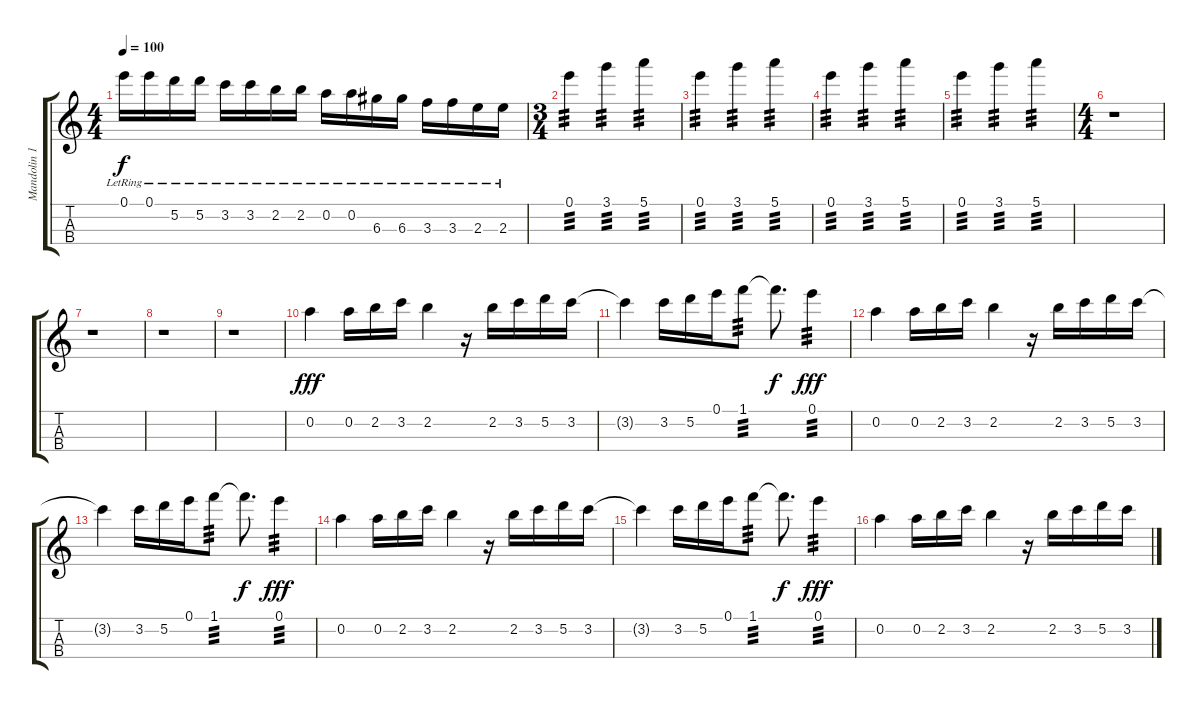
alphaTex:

\track ("Mandolin 1" "Mandolin 1") {instrument acousticguitarsteel}
\staff {score tabs}
\tuning (E5 A4 D4 G3) {hide}
\ts (4 4)
\tempo 100
\clef g2
\ks c
0.1{lr}.16{dy f} 0.1{lr}.16 5.2{lr}.16 5.2{lr}.16 3.2{lr}.16 3.2{lr}.16 2.2{lr}.16 2.2{lr}.16 0.2{lr}.16 0.2{lr}.16 6.3{lr}.16 6.3{lr}.16 3.3{lr}.16 3.3{lr}.16 2.3{lr}.16 2.3{lr}.16 |
\ts (3 4)
0.1.4{tp 3} 3.1.4{tp 3} 5.1.4{tp 3} |
0.1.4{tp 3} 3.1.4{tp 3} 5.1.4{tp 3} |
0.1.4{tp 3} 3.1.4{tp 3} 5.1.4{tp 3} |
0.1.4{tp 3} 3.1.4{tp 3} 5.1.4{tp 3} |
\ts (4 4)
r.1 |
r.1 |
r.1 |
r.1 |
0.2.4{dy fff volume 16} 0.2.16 2.2.16 3.2.16 2.2.4 r.16 2.2.16 3.2.16 5.2.16 3.2.16 |
3.2{t}.4 3.2.16 5.2.16 0.1.16 1.1.8{tp 3 volume 16} 1.1{t}.8{d dy f} 0.1.4{tp 3 dy fff} |
0.2.4 0.2.16 2.2.16 3.2.16 2.2.4 r.16 2.2.16 3.2.16 5.2.16 3.2.16 |
3.2{t}.4 3.2.16 5.2.16 0.1.16 1.1.8{tp 3 volume 16} 1.1{t}.8{d dy f} 0.1.4{tp 3 dy fff} |
0.2.4 0.2.16 2.2.16 3.2.16 2.2.4 r.16 2.2.16 3.2.16 5.2.16 3.2.16 |
3.2{t}.4 3.2.16 5.2.16 0.1.16 1.1.8{tp 3 volume 16} 1.1{t}.8{d dy f} 0.1.4{tp 3 dy fff} |
0.2.4 0.2.16 2.2.16 3.2.16 2.2.4 r.16 2.2.16 3.2.16 5.2.16 3.2.16
